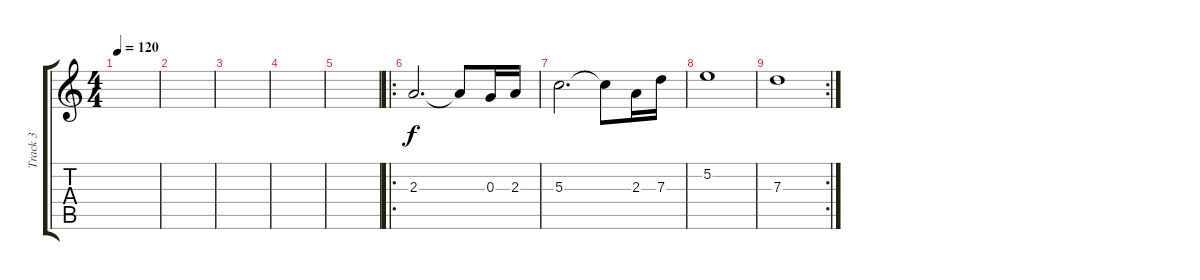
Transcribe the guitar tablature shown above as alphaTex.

\track ("Track 3" "Track 3") {instrument overdrivenguitar}
\staff {score tabs}
\tuning (E4 B3 G3 D3 A2 E2) {hide}
\ts (4 4)
\tempo 120
\clef g2
\ks c
|
|
|
|
|
\ro
2.3.2{d} 2.3{t}.8 0.3.16 2.3.16 |
5.3.2{d} 5.3{t}.8 2.3.16 7.3.16 |
5.2.1 |
\rc 2
7.3.1
